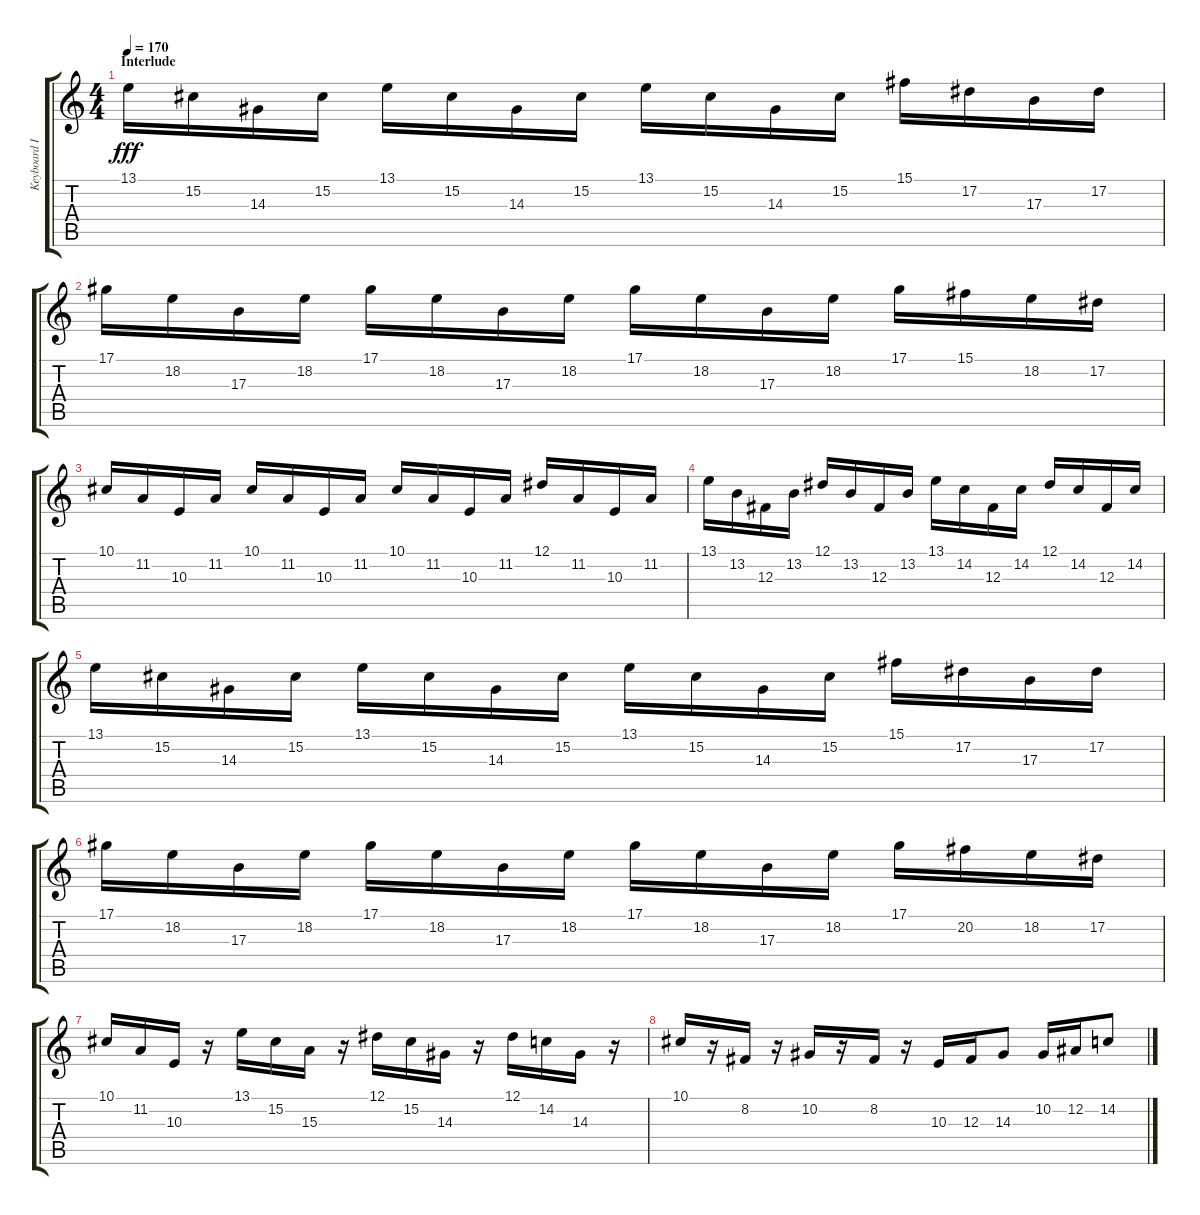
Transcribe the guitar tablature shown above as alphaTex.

\track ("Keyboard I" "Keyboard I") {instrument lead8bassandlead}
\staff {score tabs}
\tuning (Eb4 Bb3 Gb3 Db3 Ab2 Eb2) {hide}
\ts (4 4)
\section ("" "Interlude")
\tempo 170
\clef g2
\ks c
13.1.16{dy fff instrument lead8bassandlead} 15.2.16 14.3.16 15.2.16 13.1.16 15.2.16 14.3.16 15.2.16 13.1.16 15.2.16 14.3.16 15.2.16 15.1.16 17.2.16 17.3.16 17.2.16 |
17.1.16 18.2.16 17.3.16 18.2.16 17.1.16 18.2.16 17.3.16 18.2.16 17.1.16 18.2.16 17.3.16 18.2.16 17.1.16 15.1.16 18.2.16 17.2.16 |
10.1.16 11.2.16 10.3.16 11.2.16 10.1.16 11.2.16 10.3.16 11.2.16 10.1.16 11.2.16 10.3.16 11.2.16 12.1.16 11.2.16 10.3.16 11.2.16 |
13.1.16 13.2.16 12.3.16 13.2.16 12.1.16 13.2.16 12.3.16 13.2.16 13.1.16 14.2.16 12.3.16 14.2.16 12.1.16 14.2.16 12.3.16 14.2.16 |
13.1.16 15.2.16 14.3.16 15.2.16 13.1.16 15.2.16 14.3.16 15.2.16 13.1.16 15.2.16 14.3.16 15.2.16 15.1.16 17.2.16 17.3.16 17.2.16 |
17.1.16 18.2.16 17.3.16 18.2.16 17.1.16 18.2.16 17.3.16 18.2.16 17.1.16 18.2.16 17.3.16 18.2.16 17.1.16 20.2.16 18.2.16 17.2.16 |
10.1.16 11.2.16 10.3.16 r.16 13.1.16 15.2.16 15.3.16 r.16 12.1.16 15.2.16 14.3.16 r.16 12.1.16 14.2.16 14.3.16 r.16 |
10.1.16 r.16 8.2.16 r.16 10.2.16 r.16 8.2.16 r.16 10.3.16 12.3.16 14.3.8 10.2.16 12.2.16 14.2.8
